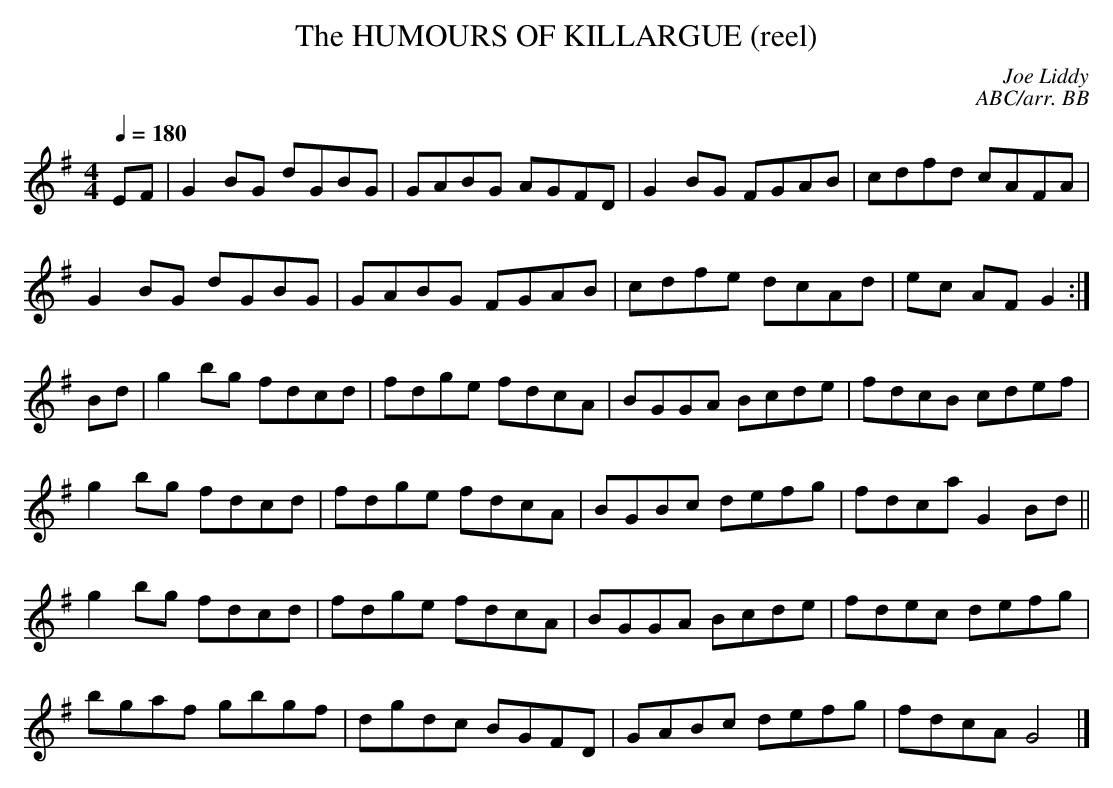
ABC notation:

X:1
T:HUMOURS OF KILLARGUE (reel), The
C:Joe Liddy
C:ABC/arr. BB
Q:1/4=180
L:1/8
M:4/4
K:G
EF|G2BG dGBG|GABG AGFD|G2BG FGAB|cdfd cAFA |
G2 BG dGBG|GABG FGAB|cdfe dcAd|ec AF G2 :|
Bd|g2 bg fdcd|fdge fdcA|BGGA Bcde|fdcB cdef |
g2 bg fdcd|fdge fdcA|BGBc defg|fdca G2 Bd ||
g2 bg fdcd|fdge fdcA|BGGA Bcde|fdec defg |
bgaf gbgf|dgdc BGFD|GABc defg|fdcA G4 |]
